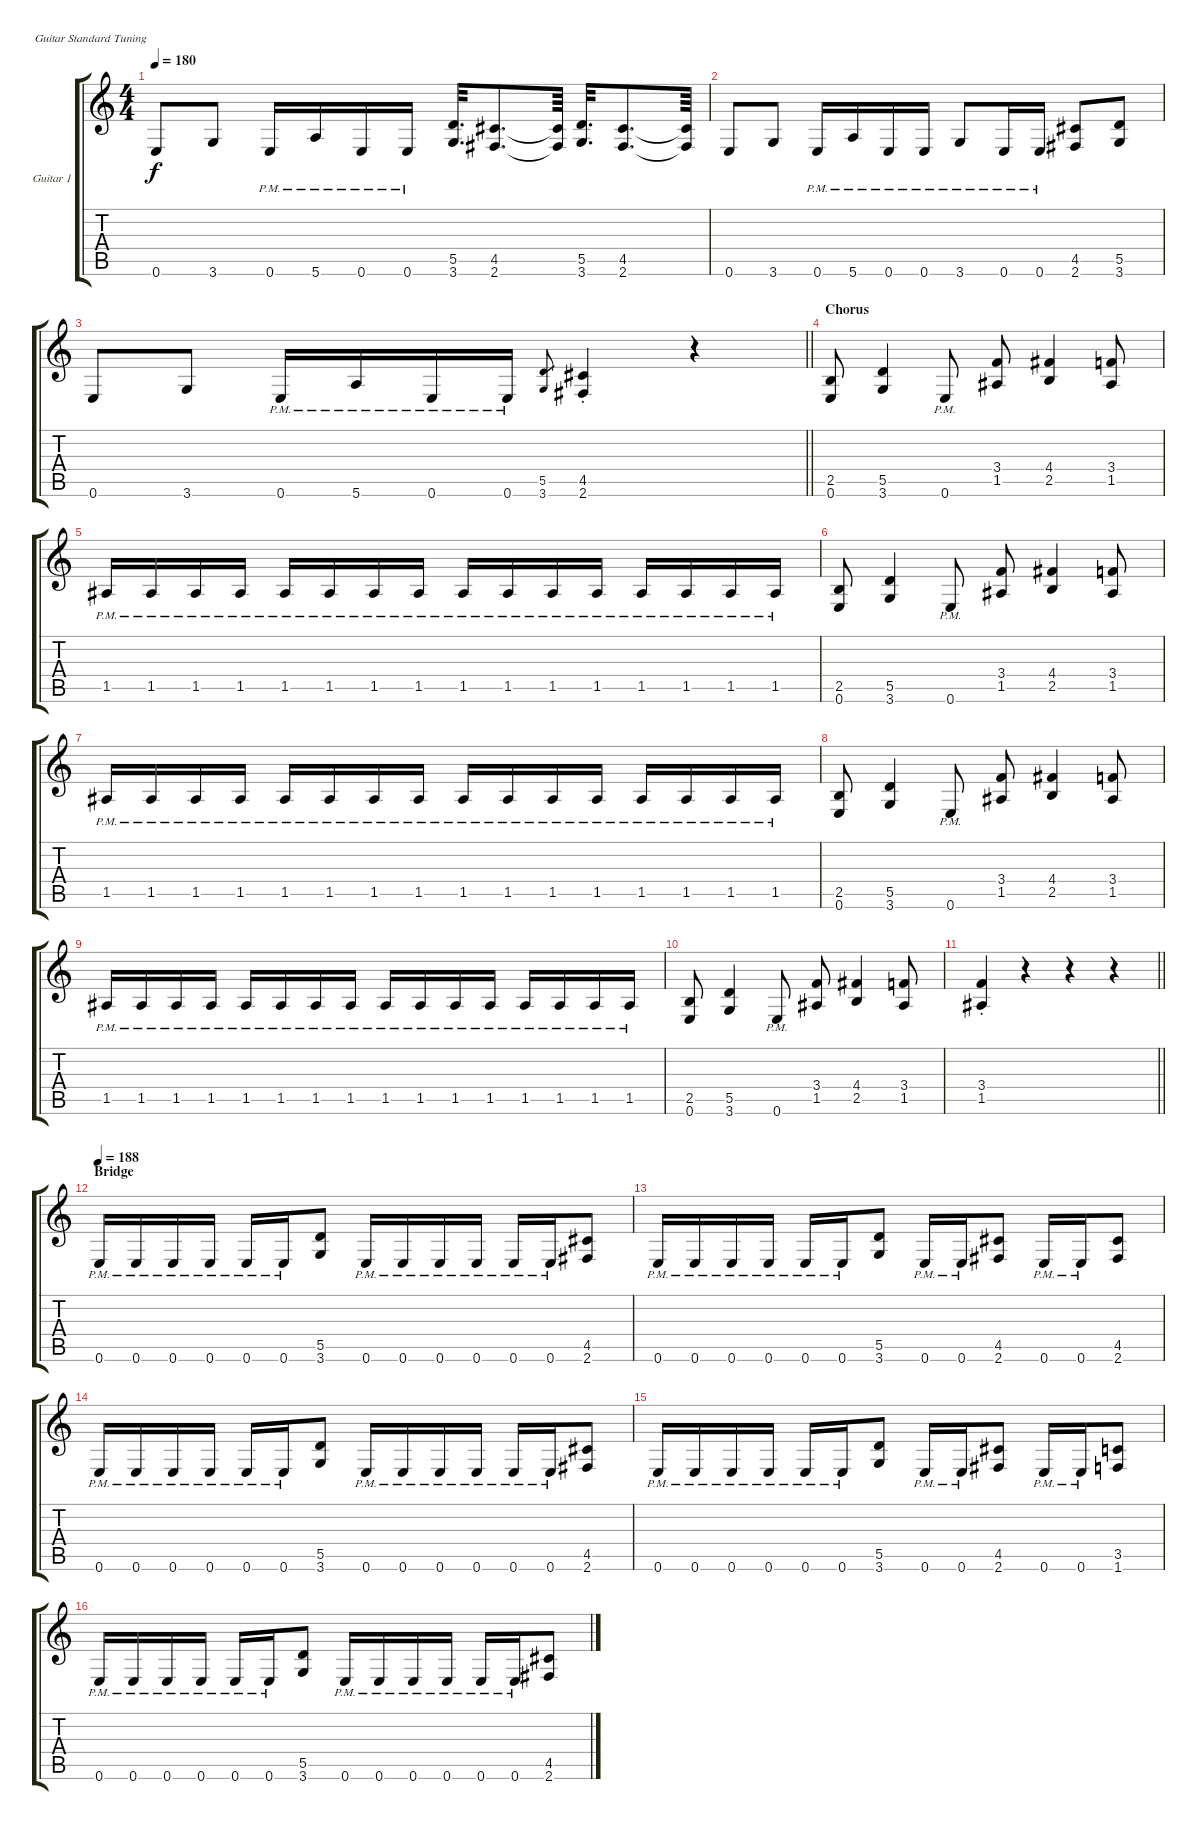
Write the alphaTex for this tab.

\bracketExtendMode groupsimilarinstruments
\firstSystemTrackNameOrientation horizontal
\otherSystemsTrackNameOrientation horizontal
\track ("Guitar 1" "Guitar 1") {instrument overdrivenguitar}
\staff {score tabs}
\tuning (E4 B3 G3 D3 A2 E2)
\ts (4 4)
\tempo 180
\clef g2
\ks c
0.6.8{dy f} 3.6.8 0.6{pm}.16 5.6{pm}.16 0.6{pm}.16 0.6{pm}.16 (5.5 3.6).32{d} (4.5 2.6).8{d} (4.5{t} 2.6{t}).64 (5.5 3.6).32{d} (4.5 2.6).8{d} (4.5{t} 2.6{t}).64 |
0.6.8 3.6.8 0.6{pm}.16 5.6{pm}.16 0.6{pm}.16 0.6{pm}.16 3.6{pm}.8 0.6{pm}.16 0.6{pm}.16 (2.6 4.5).8 (3.6 5.5).8 |
\barLineRight lightlight
0.6.8 3.6.8 0.6{pm}.16 5.6{pm}.16 0.6{pm}.16 0.6{pm}.16 (5.5 3.6).8{gr} (4.5{st} 2.6{st}).4 r.4 |
\section ("" "Chorus")
(2.5 0.6).8 (5.5 3.6).4 0.6{pm}.8 (3.4 1.5).8 (4.4 2.5).4 (3.4 1.5).8 |
1.5{pm}.16 1.5{pm}.16 1.5{pm}.16 1.5{pm}.16 1.5{pm}.16 1.5{pm}.16 1.5{pm}.16 1.5{pm}.16 1.5{pm}.16 1.5{pm}.16 1.5{pm}.16 1.5{pm}.16 1.5{pm}.16 1.5{pm}.16 1.5{pm}.16 1.5{pm}.16 |
(2.5 0.6).8 (5.5 3.6).4 0.6{pm}.8 (3.4 1.5).8 (4.4 2.5).4 (3.4 1.5).8 |
1.5{pm}.16 1.5{pm}.16 1.5{pm}.16 1.5{pm}.16 1.5{pm}.16 1.5{pm}.16 1.5{pm}.16 1.5{pm}.16 1.5{pm}.16 1.5{pm}.16 1.5{pm}.16 1.5{pm}.16 1.5{pm}.16 1.5{pm}.16 1.5{pm}.16 1.5{pm}.16 |
(2.5 0.6).8 (5.5 3.6).4 0.6{pm}.8 (3.4 1.5).8 (4.4 2.5).4 (3.4 1.5).8 |
1.5{pm}.16 1.5{pm}.16 1.5{pm}.16 1.5{pm}.16 1.5{pm}.16 1.5{pm}.16 1.5{pm}.16 1.5{pm}.16 1.5{pm}.16 1.5{pm}.16 1.5{pm}.16 1.5{pm}.16 1.5{pm}.16 1.5{pm}.16 1.5{pm}.16 1.5{pm}.16 |
(2.5 0.6).8 (5.5 3.6).4 0.6{pm}.8 (3.4 1.5).8 (4.4 2.5).4 (3.4 1.5).8 |
\barLineRight lightlight
(3.4{st} 1.5{st}).4 r.4 r.4 r.4 |
\section ("" "Bridge")
\tempo 188
0.6{pm}.16 0.6{pm}.16 0.6{pm}.16 0.6{pm}.16 0.6{pm}.16 0.6{pm}.16 (5.5 3.6).8 0.6{pm}.16 0.6{pm}.16 0.6{pm}.16 0.6{pm}.16 0.6{pm}.16 0.6{pm}.16 (4.5 2.6).8 |
0.6{pm}.16 0.6{pm}.16 0.6{pm}.16 0.6{pm}.16 0.6{pm}.16 0.6{pm}.16 (5.5 3.6).8 0.6{pm}.16 0.6{pm}.16 (4.5 2.6).8 0.6{pm}.16 0.6{pm}.16 (4.5 2.6).8 |
0.6{pm}.16 0.6{pm}.16 0.6{pm}.16 0.6{pm}.16 0.6{pm}.16 0.6{pm}.16 (5.5 3.6).8 0.6{pm}.16 0.6{pm}.16 0.6{pm}.16 0.6{pm}.16 0.6{pm}.16 0.6{pm}.16 (4.5 2.6).8 |
0.6{pm}.16 0.6{pm}.16 0.6{pm}.16 0.6{pm}.16 0.6{pm}.16 0.6{pm}.16 (5.5 3.6).8 0.6{pm}.16 0.6{pm}.16 (4.5 2.6).8 0.6{pm}.16 0.6{pm}.16 (3.5 1.6).8 |
0.6{pm}.16 0.6{pm}.16 0.6{pm}.16 0.6{pm}.16 0.6{pm}.16 0.6{pm}.16 (5.5 3.6).8 0.6{pm}.16 0.6{pm}.16 0.6{pm}.16 0.6{pm}.16 0.6{pm}.16 0.6{pm}.16 (4.5 2.6).8
